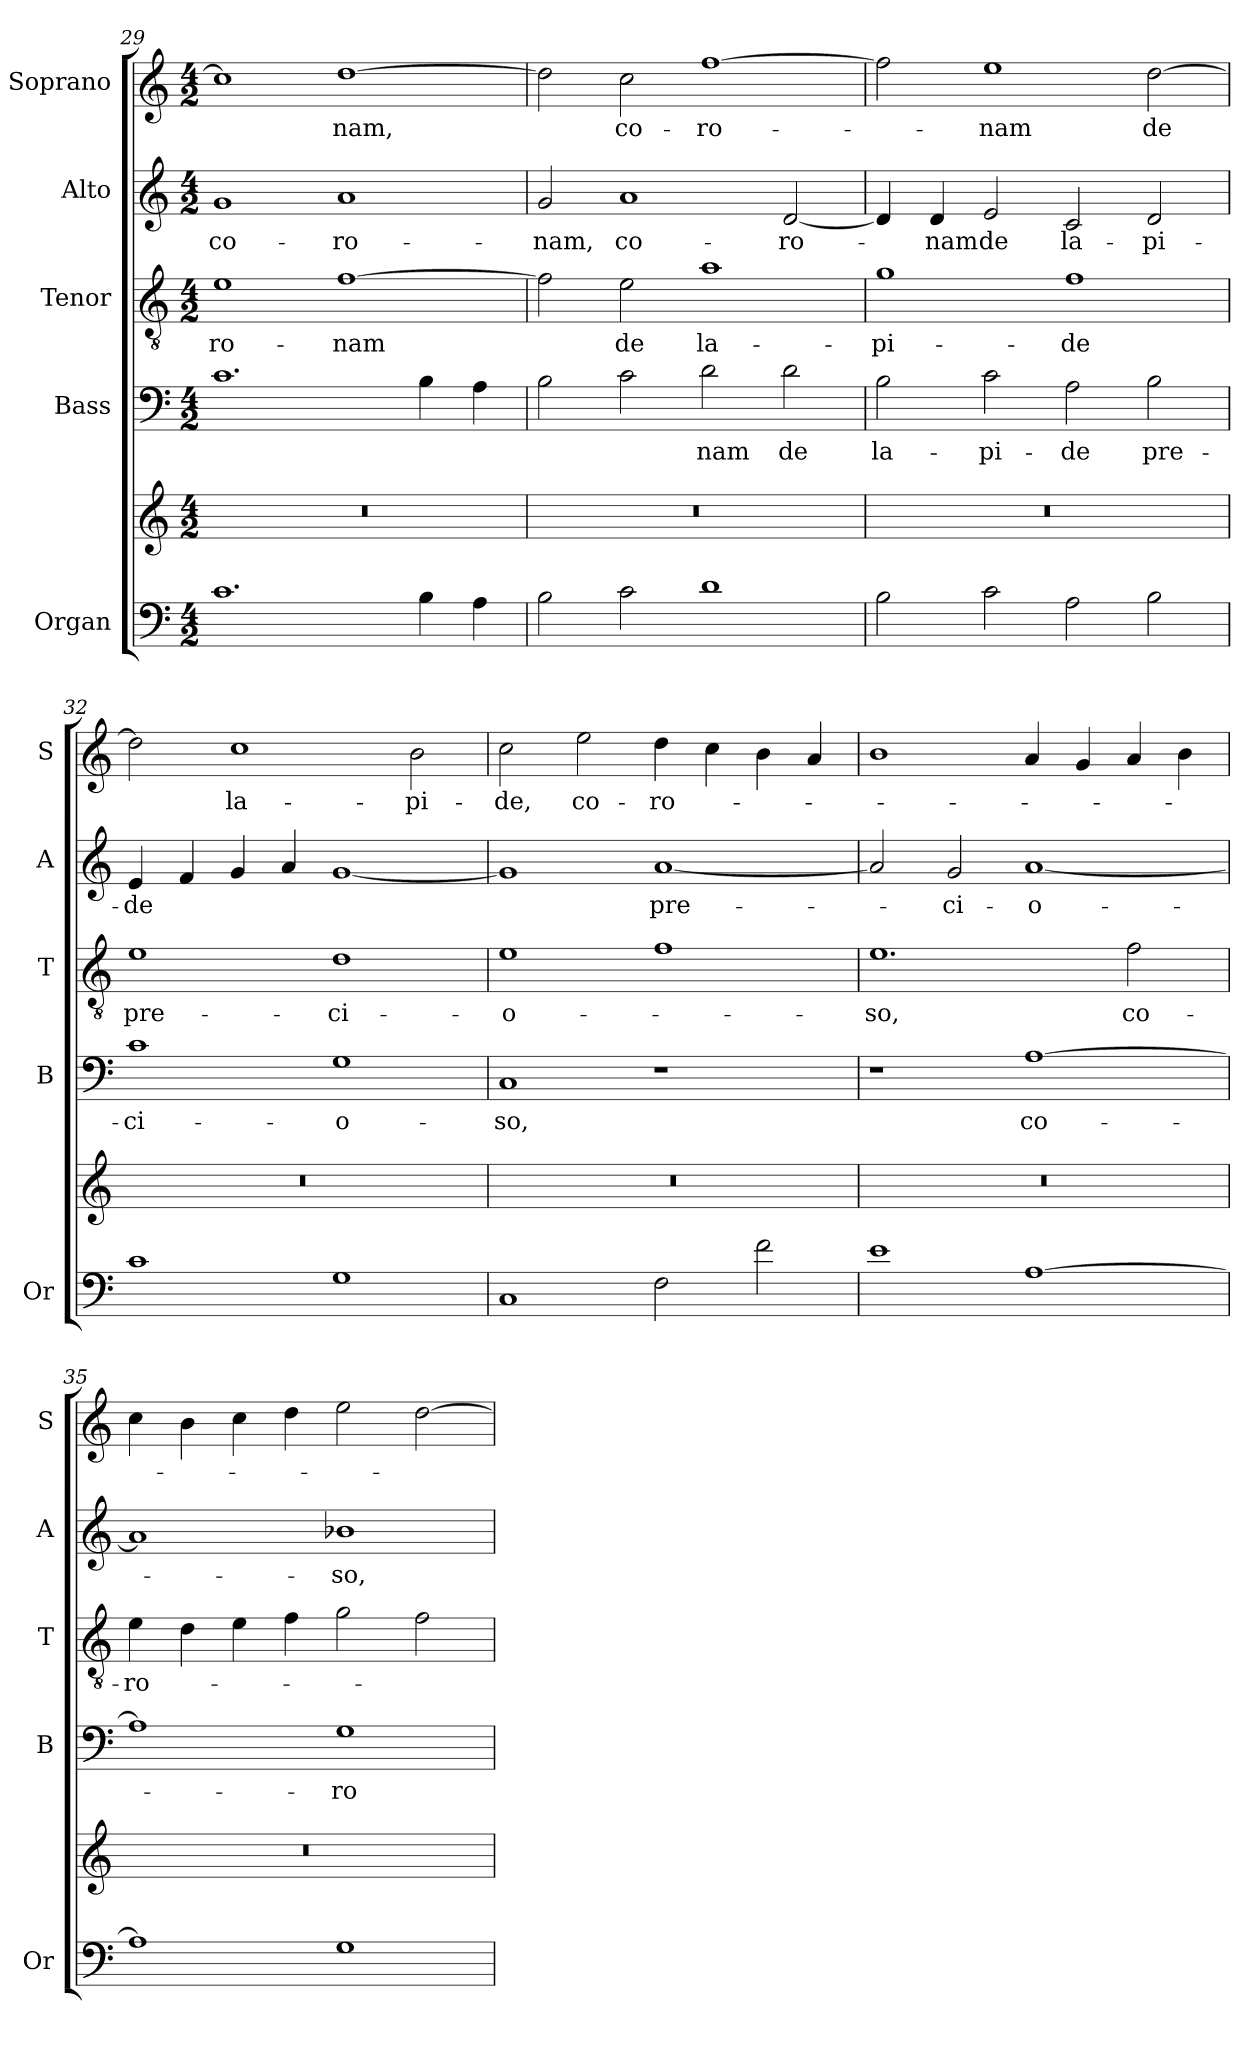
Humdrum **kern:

**kern	**kern	**kern	**text	**kern	**text	**kern	**text	**kern	**text
*part5	*part5	*part4	*part4	*part3	*part3	*part2	*part2	*part1	*part1
*staff6	*staff5	*staff4	*staff4	*staff3	*staff3	*staff2	*staff2	*staff1	*staff1
*I"Organ	*	*I"Bass	*	*I"Tenor	*	*I"Alto	*	*I"Soprano	*
*I'Or	*	*I'B	*	*I'T	*	*I'A	*	*I'S	*
*clefF4	*clefG2	*clefF4	*	*clefGv2	*	*clefG2	*	*clefG2	*
*k[]	*k[]	*k[]	*	*k[]	*	*k[]	*	*k[]	*
*M4/2	*M4/2	*M4/2	*	*M4/2	*	*M4/2	*	*M4/2	*
=29	=29	=29	=29	=29	=29	=29	=29	=29	=29
!	!	!	!	!	!LO:LY:b	!	!LO:LY:b	!	!
1.c	0r	1.c	.	1e	-ro-	1g	co-	1cc]	.
!	!	!	!	!	!LO:LY:b	!	!LO:LY:b	!	!LO:LY:b
.	.	.	.	[1f	-nam	1a	-ro-	[1dd	-nam,
4B\	.	4B\	.	.	.	.	.	.	.
4A\	.	4A\	.	.	.	.	.	.	.
=30	=30	=30	=30	=30	=30	=30	=30	=30	=30
!	!	!	!	!	!	!	!LO:LY:b	!	!
2B\	0r	2B\	.	2f\]	.	2g/	-nam,	2dd\]	.
!	!	!	!	!	!LO:LY:b	!	!LO:LY:b	!	!LO:LY:b
2c\	.	2c\	.	2e\	de	1a	co-	2cc\	co-
!	!	!	!LO:LY:b	!	!LO:LY:b	!	!	!	!LO:LY:b
1d	.	2d\	-nam	1a	la-	.	.	[1ff	-ro-
!	!	!	!LO:LY:b	!	!	!	!LO:LY:b	!	!
.	.	2d\	de	.	.	[2d/	-ro-	.	.
=31	=31	=31	=31	=31	=31	=31	=31	=31	=31
!	!	!	!LO:LY:b	!	!LO:LY:b	!	!	!	!
2B\	0r	2B\	la-	1g	-pi-	4d/]	.	2ff\]	.
!	!	!	!	!	!	!	!LO:LY:b	!	!
.	.	.	.	.	.	4d/	-nam	.	.
!	!	!	!LO:LY:b	!	!	!	!LO:LY:b	!	!LO:LY:b
2c\	.	2c\	-pi-	.	.	2e/	de	1ee	-nam
!	!	!	!LO:LY:b	!	!LO:LY:b	!	!LO:LY:b	!	!
2A\	.	2A\	-de	1f	-de	2c/	la-	.	.
!	!	!	!LO:LY:b	!	!	!	!LO:LY:b	!	!LO:LY:b
2B\	.	2B\	pre-	.	.	2d/	-pi-	[2dd\	de
=32	=32	=32	=32	=32	=32	=32	=32	=32	=32
!	!	!	!LO:LY:b	!	!LO:LY:b	!	!LO:LY:b	!	!
1c	0r	1c	-ci-	1e	pre-	4e/	-de	2dd\]	.
.	.	.	.	.	.	4f/	.	.	.
!	!	!	!	!	!	!	!	!	!LO:LY:b
.	.	.	.	.	.	4g/	.	1cc	la-
.	.	.	.	.	.	4a/	.	.	.
!	!	!	!LO:LY:b	!	!LO:LY:b	!	!	!	!
1G	.	1G	-o-	1d	-ci-	[1g	.	.	.
!	!	!	!	!	!	!	!	!	!LO:LY:b
.	.	.	.	.	.	.	.	2b\	-pi-
!!LO:LB:g=z
=33	=33	=33	=33	=33	=33	=33	=33	=33	=33
!	!	!	!LO:LY:b	!	!LO:LY:b	!	!	!	!LO:LY:b
1C	0r	1C	-so,	1e	-o-	1g]	.	2cc\	-de,
!	!	!	!	!	!	!	!	!	!LO:LY:b
.	.	.	.	.	.	.	.	2ee\	co-
!	!	!	!	!	!	!	!LO:LY:b	!	!LO:LY:b
2F\	.	1r	.	1f	.	[1a	pre-	4dd\	-ro-
.	.	.	.	.	.	.	.	4cc\	.
2f\	.	.	.	.	.	.	.	4b\	.
.	.	.	.	.	.	.	.	4a/	.
=34	=34	=34	=34	=34	=34	=34	=34	=34	=34
!	!	!	!	!	!LO:LY:b	!	!	!	!
1e	0r	1r	.	1.e	-so,	2a/]	.	1b	.
!	!	!	!	!	!	!	!LO:LY:b	!	!
.	.	.	.	.	.	2g/	-ci-	.	.
!	!	!	!LO:LY:b	!	!	!	!LO:LY:b	!	!
[1A	.	[1A	co-	.	.	[1a	-o-	4a/	.
.	.	.	.	.	.	.	.	4g/	.
!	!	!	!	!	!LO:LY:b	!	!	!	!
.	.	.	.	2f\	co-	.	.	4a/	.
.	.	.	.	.	.	.	.	4b\	.
=35	=35	=35	=35	=35	=35	=35	=35	=35	=35
!	!	!	!	!	!LO:LY:b	!	!	!	!
1A]	0r	1A]	.	4e\	-ro-	1a]	.	4cc\	.
.	.	.	.	4d\	.	.	.	4b\	.
.	.	.	.	4e\	.	.	.	4cc\	.
.	.	.	.	4f\	.	.	.	4dd\	.
!	!	!	!LO:LY:b	!	!	!	!LO:LY:b	!	!
1G	.	1G	-ro-	2g\	.	1b-X	-so,	2ee\	.
.	.	.	.	2f\	.	.	.	[2dd\	.
=	=	=	=	=	=	=	=	=	=
*-	*-	*-	*-	*-	*-	*-	*-	*-	*-
